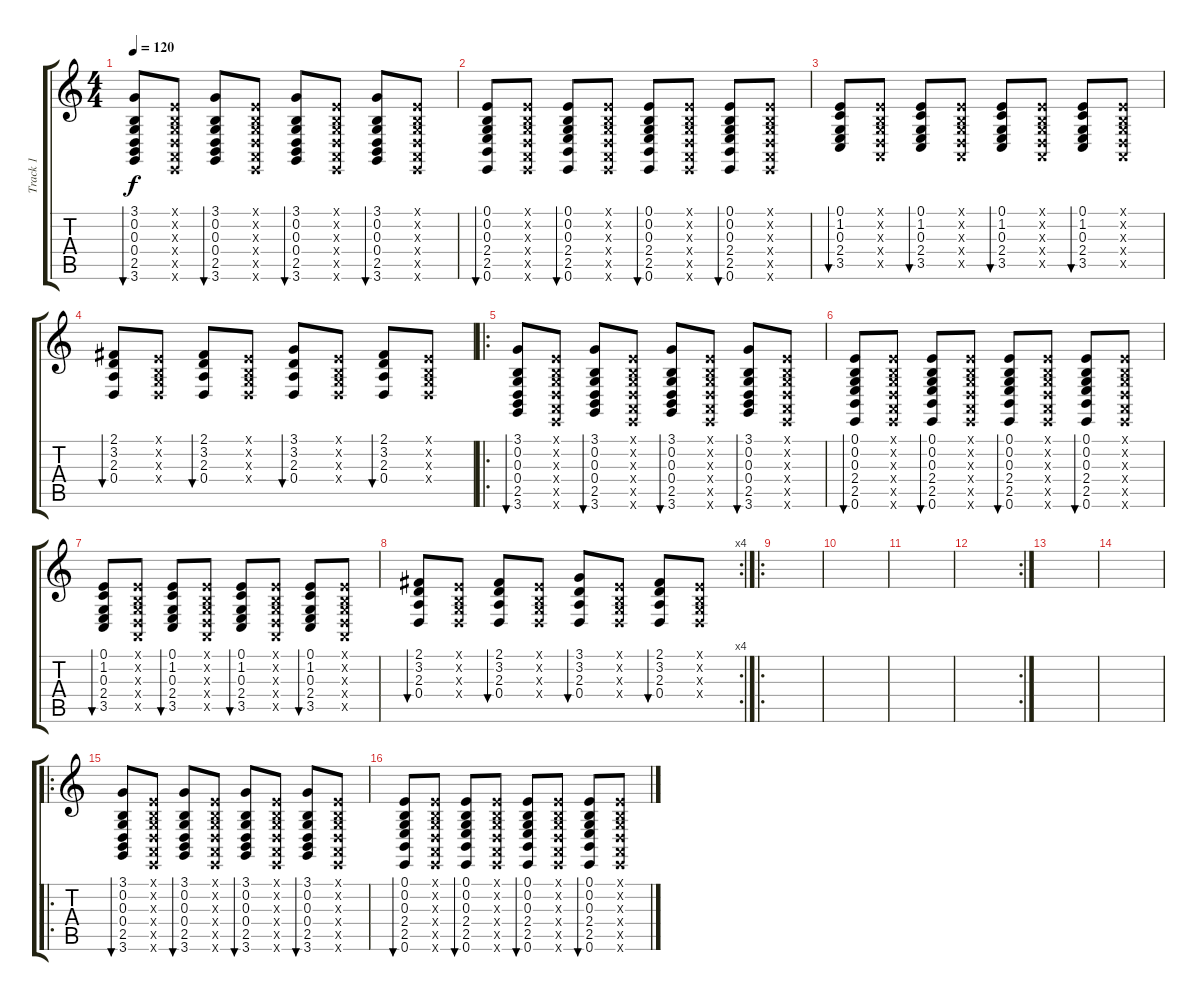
\track ("Track 1" "Track 1") {instrument accordion}
\staff {score tabs}
\tuning (E4 B3 G3 D3 A2 E2) {hide}
\ts (4 4)
\tempo 120
\clef g2
\ks c
(3.1 0.2 0.3 0.4 2.5 3.6).8{bu 480 dy f instrument accordion} (0.1{x} 0.2{x} 0.3{x} 0.4{x} 0.5{x} 0.6{x}).8 (3.1 0.2 0.3 0.4 2.5 3.6).8{bu 480} (0.1{x} 0.2{x} 0.3{x} 0.4{x} 0.5{x} 0.6{x}).8 (3.1 0.2 0.3 0.4 2.5 3.6).8{bu 480} (0.1{x} 0.2{x} 0.3{x} 0.4{x} 0.5{x} 0.6{x}).8 (3.1 0.2 0.3 0.4 2.5 3.6).8{bu 480} (0.1{x} 0.2{x} 0.3{x} 0.4{x} 0.5{x} 0.6{x}).8 |
(0.1 0.2 0.3 2.4 2.5 0.6).8{bu 480} (0.1{x} 0.2{x} 0.3{x} 0.4{x} 0.5{x} 0.6{x}).8 (0.1 0.2 0.3 2.4 2.5 0.6).8{bu 480} (0.1{x} 0.2{x} 0.3{x} 0.4{x} 0.5{x} 0.6{x}).8 (0.1 0.2 0.3 2.4 2.5 0.6).8{bu 480} (0.1{x} 0.2{x} 0.3{x} 0.4{x} 0.5{x} 0.6{x}).8 (0.1 0.2 0.3 2.4 2.5 0.6).8{bu 480} (0.1{x} 0.2{x} 0.3{x} 0.4{x} 0.5{x} 0.6{x}).8 |
(0.1 1.2 0.3 2.4 3.5).8{bu 480} (0.1{x} 0.2{x} 0.3{x} 0.4{x} 0.5{x}).8 (0.1 1.2 0.3 2.4 3.5).8{bu 480} (0.1{x} 0.2{x} 0.3{x} 0.4{x} 0.5{x}).8 (0.1 1.2 0.3 2.4 3.5).8{bu 480} (0.1{x} 0.2{x} 0.3{x} 0.4{x} 0.5{x}).8 (0.1 1.2 0.3 2.4 3.5).8{bu 480} (0.1{x} 0.2{x} 0.3{x} 0.4{x} 0.5{x}).8 |
(2.1 3.2 2.3 0.4).8{bu 480} (0.1{x} 0.2{x} 0.3{x} 0.4{x}).8 (2.1 3.2 2.3 0.4).8{bu 480} (0.1{x} 0.2{x} 0.3{x} 0.4{x}).8 (3.1 3.2 2.3 0.4).8{bu 480} (0.1{x} 0.2{x} 0.3{x} 0.4{x}).8 (2.1 3.2 2.3 0.4).8{bu 480} (0.1{x} 0.2{x} 0.3{x} 0.4{x}).8 |
\ro
(3.1 0.2 0.3 0.4 2.5 3.6).8{bu 480} (0.1{x} 0.2{x} 0.3{x} 0.4{x} 0.5{x} 0.6{x}).8 (3.1 0.2 0.3 0.4 2.5 3.6).8{bu 480} (0.1{x} 0.2{x} 0.3{x} 0.4{x} 0.5{x} 0.6{x}).8 (3.1 0.2 0.3 0.4 2.5 3.6).8{bu 480} (0.1{x} 0.2{x} 0.3{x} 0.4{x} 0.5{x} 0.6{x}).8 (3.1 0.2 0.3 0.4 2.5 3.6).8{bu 480} (0.1{x} 0.2{x} 0.3{x} 0.4{x} 0.5{x} 0.6{x}).8 |
(0.1 0.2 0.3 2.4 2.5 0.6).8{bu 480} (0.1{x} 0.2{x} 0.3{x} 0.4{x} 0.5{x} 0.6{x}).8 (0.1 0.2 0.3 2.4 2.5 0.6).8{bu 480} (0.1{x} 0.2{x} 0.3{x} 0.4{x} 0.5{x} 0.6{x}).8 (0.1 0.2 0.3 2.4 2.5 0.6).8{bu 480} (0.1{x} 0.2{x} 0.3{x} 0.4{x} 0.5{x} 0.6{x}).8 (0.1 0.2 0.3 2.4 2.5 0.6).8{bu 480} (0.1{x} 0.2{x} 0.3{x} 0.4{x} 0.5{x} 0.6{x}).8 |
(0.1 1.2 0.3 2.4 3.5).8{bu 480} (0.1{x} 0.2{x} 0.3{x} 0.4{x} 0.5{x}).8 (0.1 1.2 0.3 2.4 3.5).8{bu 480} (0.1{x} 0.2{x} 0.3{x} 0.4{x} 0.5{x}).8 (0.1 1.2 0.3 2.4 3.5).8{bu 480} (0.1{x} 0.2{x} 0.3{x} 0.4{x} 0.5{x}).8 (0.1 1.2 0.3 2.4 3.5).8{bu 480} (0.1{x} 0.2{x} 0.3{x} 0.4{x} 0.5{x}).8 |
\rc 4
(2.1 3.2 2.3 0.4).8{bu 480} (0.1{x} 0.2{x} 0.3{x} 0.4{x}).8 (2.1 3.2 2.3 0.4).8{bu 480} (0.1{x} 0.2{x} 0.3{x} 0.4{x}).8 (3.1 3.2 2.3 0.4).8{bu 480} (0.1{x} 0.2{x} 0.3{x} 0.4{x}).8 (2.1 3.2 2.3 0.4).8{bu 480} (0.1{x} 0.2{x} 0.3{x} 0.4{x}).8 |
\ro
|
|
|
\rc 2
|
|
|
\ro
(3.1 0.2 0.3 0.4 2.5 3.6).8{bu 480 volume 6 instrument electricguitarclean} (0.1{x} 0.2{x} 0.3{x} 0.4{x} 0.5{x} 0.6{x}).8 (3.1 0.2 0.3 0.4 2.5 3.6).8{bu 480} (0.1{x} 0.2{x} 0.3{x} 0.4{x} 0.5{x} 0.6{x}).8 (3.1 0.2 0.3 0.4 2.5 3.6).8{bu 480} (0.1{x} 0.2{x} 0.3{x} 0.4{x} 0.5{x} 0.6{x}).8 (3.1 0.2 0.3 0.4 2.5 3.6).8{bu 480} (0.1{x} 0.2{x} 0.3{x} 0.4{x} 0.5{x} 0.6{x}).8 |
(0.1 0.2 0.3 2.4 2.5 0.6).8{bu 480} (0.1{x} 0.2{x} 0.3{x} 0.4{x} 0.5{x} 0.6{x}).8 (0.1 0.2 0.3 2.4 2.5 0.6).8{bu 480} (0.1{x} 0.2{x} 0.3{x} 0.4{x} 0.5{x} 0.6{x}).8 (0.1 0.2 0.3 2.4 2.5 0.6).8{bu 480} (0.1{x} 0.2{x} 0.3{x} 0.4{x} 0.5{x} 0.6{x}).8 (0.1 0.2 0.3 2.4 2.5 0.6).8{bu 480} (0.1{x} 0.2{x} 0.3{x} 0.4{x} 0.5{x} 0.6{x}).8
